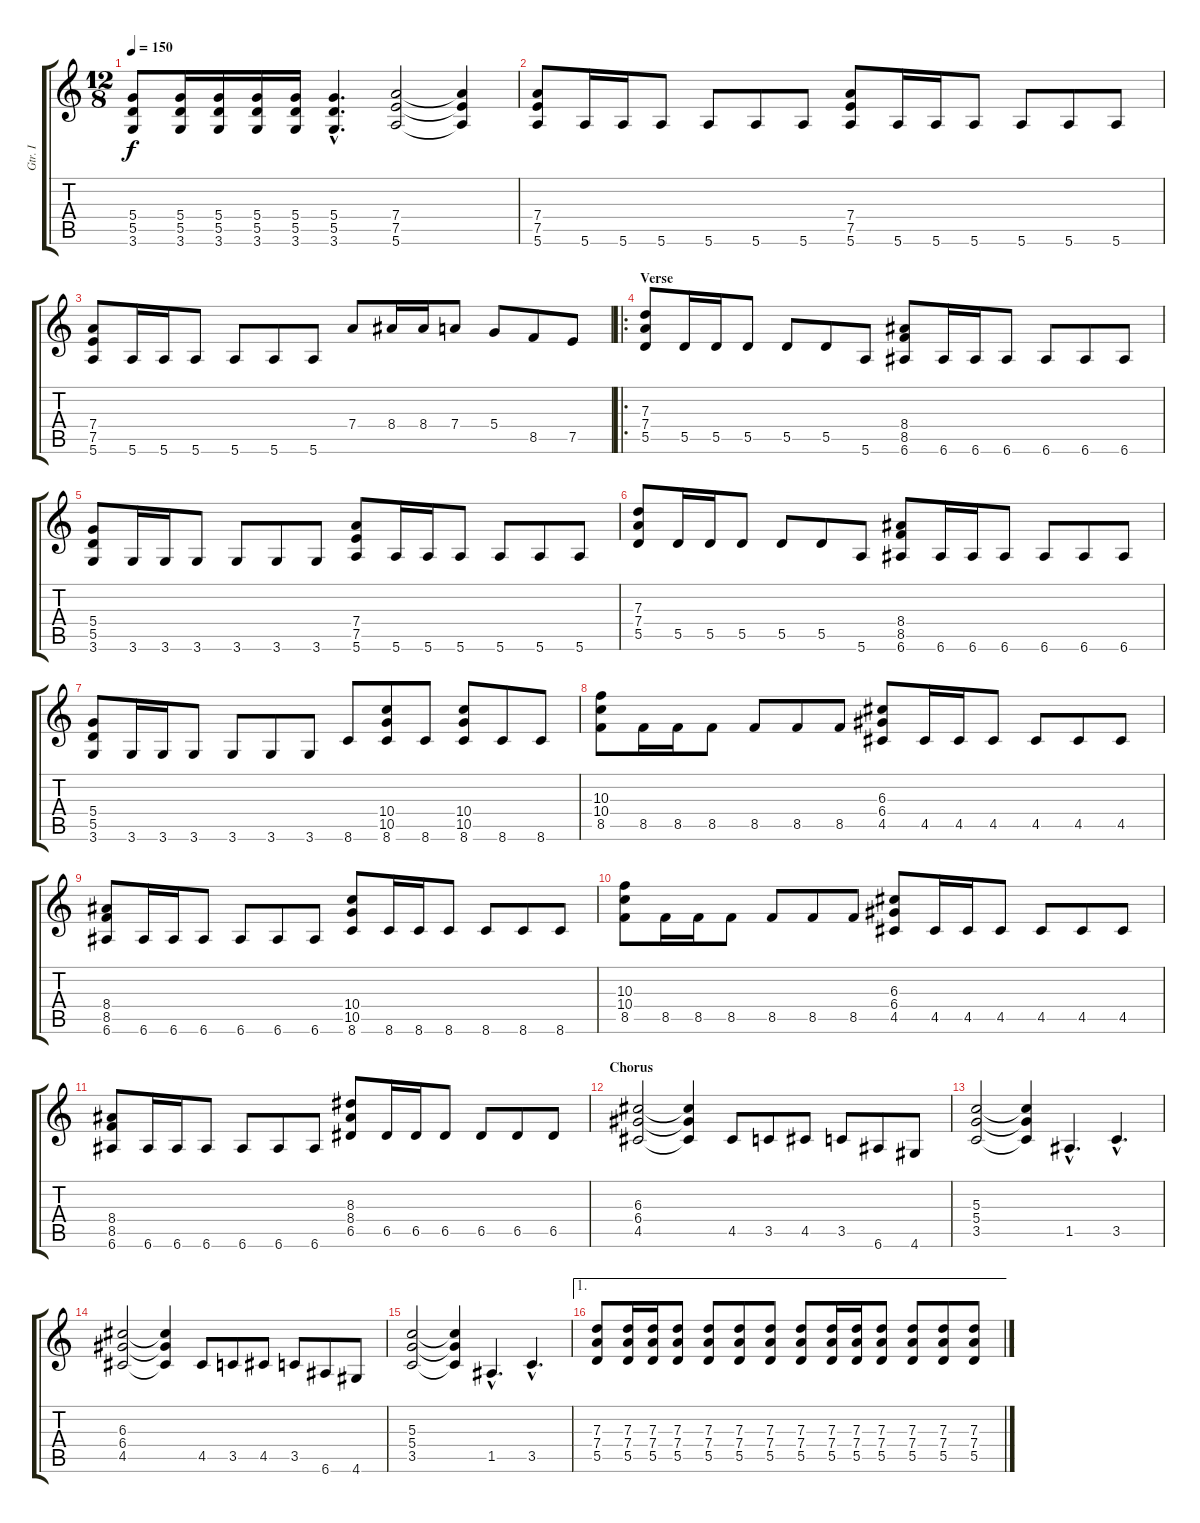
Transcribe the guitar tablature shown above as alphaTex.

\track ("Gtr. I" "Gtr. I") {instrument distortionguitar}
\staff {score tabs}
\tuning (E4 B3 G3 D3 A2 E2) {hide}
\ts (12 8)
\tempo 150
\clef g2
\ks c
(5.4 5.5 3.6).8{dy f} (5.4 5.5 3.6).16 (5.4 5.5 3.6).16 (5.4 5.5 3.6).16 (5.4 5.5 3.6).16 (5.4{hac} 5.5{hac} 3.6{hac}).4{d} (7.4 7.5 5.6).2 (7.4{t} 7.5{t} 5.6{t}).4 |
(7.4 7.5 5.6).8 5.6.16 5.6.16 5.6.8 5.6.8 5.6.8 5.6.8 (7.4 7.5 5.6).8 5.6.16 5.6.16 5.6.8 5.6.8 5.6.8 5.6.8 |
(7.4 7.5 5.6).8 5.6.16 5.6.16 5.6.8 5.6.8 5.6.8 5.6.8 7.4.8 8.4.16 8.4.16 7.4.8 5.4.8 8.5.8 7.5.8 |
\ro
\section ("" "Verse")
(7.3 7.4 5.5).8 5.5.16 5.5.16 5.5.8 5.5.8 5.5.8 5.6.8 (8.4 8.5 6.6).8 6.6.16 6.6.16 6.6.8 6.6.8 6.6.8 6.6.8 |
(5.4 5.5 3.6).8 3.6.16 3.6.16 3.6.8 3.6.8 3.6.8 3.6.8 (7.4 7.5 5.6).8 5.6.16 5.6.16 5.6.8 5.6.8 5.6.8 5.6.8 |
(7.3 7.4 5.5).8 5.5.16 5.5.16 5.5.8 5.5.8 5.5.8 5.6.8 (8.4 8.5 6.6).8 6.6.16 6.6.16 6.6.8 6.6.8 6.6.8 6.6.8 |
(5.4 5.5 3.6).8 3.6.16 3.6.16 3.6.8 3.6.8 3.6.8 3.6.8 8.6.8 (10.4 10.5 8.6).8 8.6.8 (10.4 10.5 8.6).8 8.6.8 8.6.8 |
(10.3 10.4 8.5).8 8.5.16 8.5.16 8.5.8 8.5.8 8.5.8 8.5.8 (6.3 6.4 4.5).8 4.5.16 4.5.16 4.5.8 4.5.8 4.5.8 4.5.8 |
(8.4 8.5 6.6).8 6.6.16 6.6.16 6.6.8 6.6.8 6.6.8 6.6.8 (10.4 10.5 8.6).8 8.6.16 8.6.16 8.6.8 8.6.8 8.6.8 8.6.8 |
(10.3 10.4 8.5).8 8.5.16 8.5.16 8.5.8 8.5.8 8.5.8 8.5.8 (6.3 6.4 4.5).8 4.5.16 4.5.16 4.5.8 4.5.8 4.5.8 4.5.8 |
(8.4 8.5 6.6).8 6.6.16 6.6.16 6.6.8 6.6.8 6.6.8 6.6.8 (8.3 8.4 6.5).8 6.5.16 6.5.16 6.5.8 6.5.8 6.5.8 6.5.8 |
\section ("" "Chorus")
(6.3 6.4 4.5).2 (6.3{t} 6.4{t} 4.5{t}).4 4.5.8 3.5.8 4.5.8 3.5.8 6.6.8 4.6.8 |
(5.3 5.4 3.5).2 (5.3{t} 5.4{t} 3.5{t}).4 1.5{hac}.4{d} 3.5{hac}.4{d} |
(6.3 6.4 4.5).2 (6.3{t} 6.4{t} 4.5{t}).4 4.5.8 3.5.8 4.5.8 3.5.8 6.6.8 4.6.8 |
(5.3 5.4 3.5).2 (5.3{t} 5.4{t} 3.5{t}).4 1.5{hac}.4{d} 3.5{hac}.4{d} |
\ae 1
(7.3 7.4 5.5).8 (7.3 7.4 5.5).16 (7.3 7.4 5.5).16 (7.3 7.4 5.5).8 (7.3 7.4 5.5).8 (7.3 7.4 5.5).8 (7.3 7.4 5.5).8 (7.3 7.4 5.5).8 (7.3 7.4 5.5).16 (7.3 7.4 5.5).16 (7.3 7.4 5.5).8 (7.3 7.4 5.5).8 (7.3 7.4 5.5).8 (7.3 7.4 5.5).8
